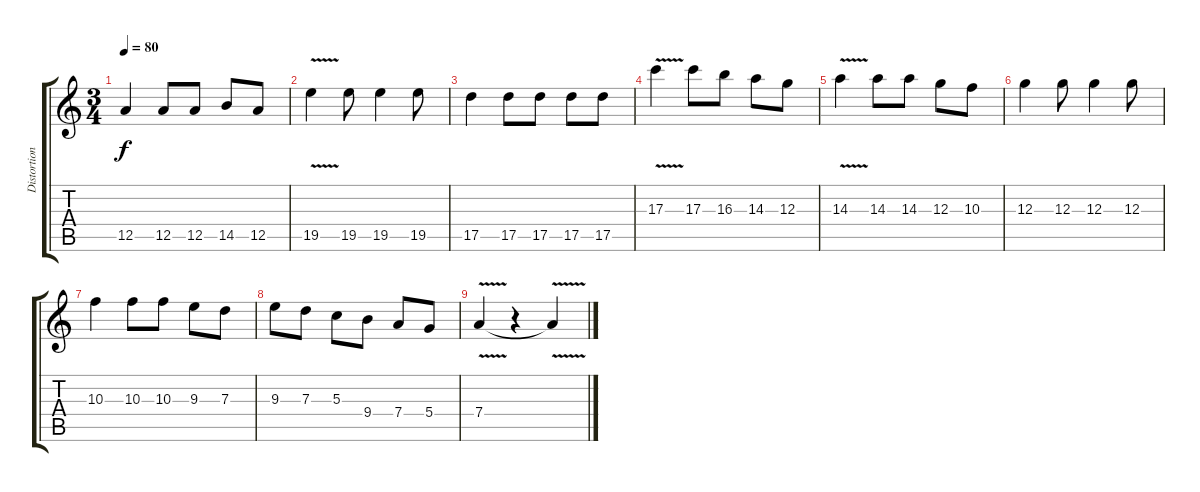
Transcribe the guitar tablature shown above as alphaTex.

\track ("Distortion Guitar" "Distortion") {instrument distortionguitar}
\staff {score tabs}
\tuning (E4 B3 G3 D3 A2 E2) {hide}
\ts (3 4)
\tempo 80
\clef g2
\ks c
12.5.4{dy f} 12.5.8 12.5.8 14.5.8 12.5.8 |
19.5{v}.4 19.5.8 19.5.4 19.5.8 |
17.5.4 17.5.8 17.5.8 17.5.8 17.5.8 |
17.3{v}.4 17.3.8 16.3.8 14.3.8 12.3.8 |
14.3{v}.4 14.3.8 14.3.8 12.3.8 10.3.8 |
12.3.4 12.3.8 12.3.4 12.3.8 |
10.3.4 10.3.8 10.3.8 9.3.8 7.3.8 |
9.3.8 7.3.8 5.3.8 9.4.8 7.4.8 5.4.8 |
\section ("" "")
7.4{v}.4 r.4 7.4{t}.4
